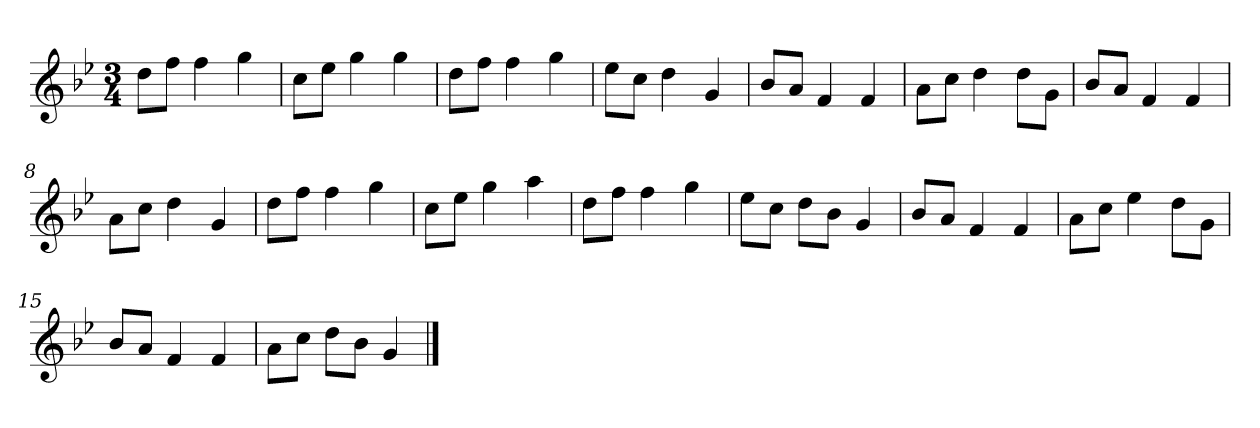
**kern
*part1
*staff1
*clefG2
*k[b-e-]
*g:
*M3/4
=
8dd\L
8ff\J
4ff
4gg
=2
8cc\L
8ee-\J
4gg
4gg
=3
8dd\L
8ff\J
4ff
4gg
=4
8ee-\L
8cc\J
4dd
4g
=5y
8b-/L
8a/J
4f
4f
=6
8a\L
8cc\J
4dd
8dd\L
8g\J
=7
8b-/L
8a/J
4f
4f
=8
8a\L
8cc\J
4dd
4g
=9y
8dd\L
8ff\J
4ff
4gg
=10
8cc\L
8ee-\J
4gg
4aa
=11
8dd\L
8ff\J
4ff
4gg
=12
8ee-\L
8cc\J
8dd\L
8b-\J
4g
=13y
8b-/L
8a/J
4f
4f
=14
8a\L
8cc\J
4ee-
8dd\L
8g\J
=15
8b-/L
8a/J
4f
4f
=16
8a\L
8cc\J
8dd\L
8b-\J
4g
==
*-
